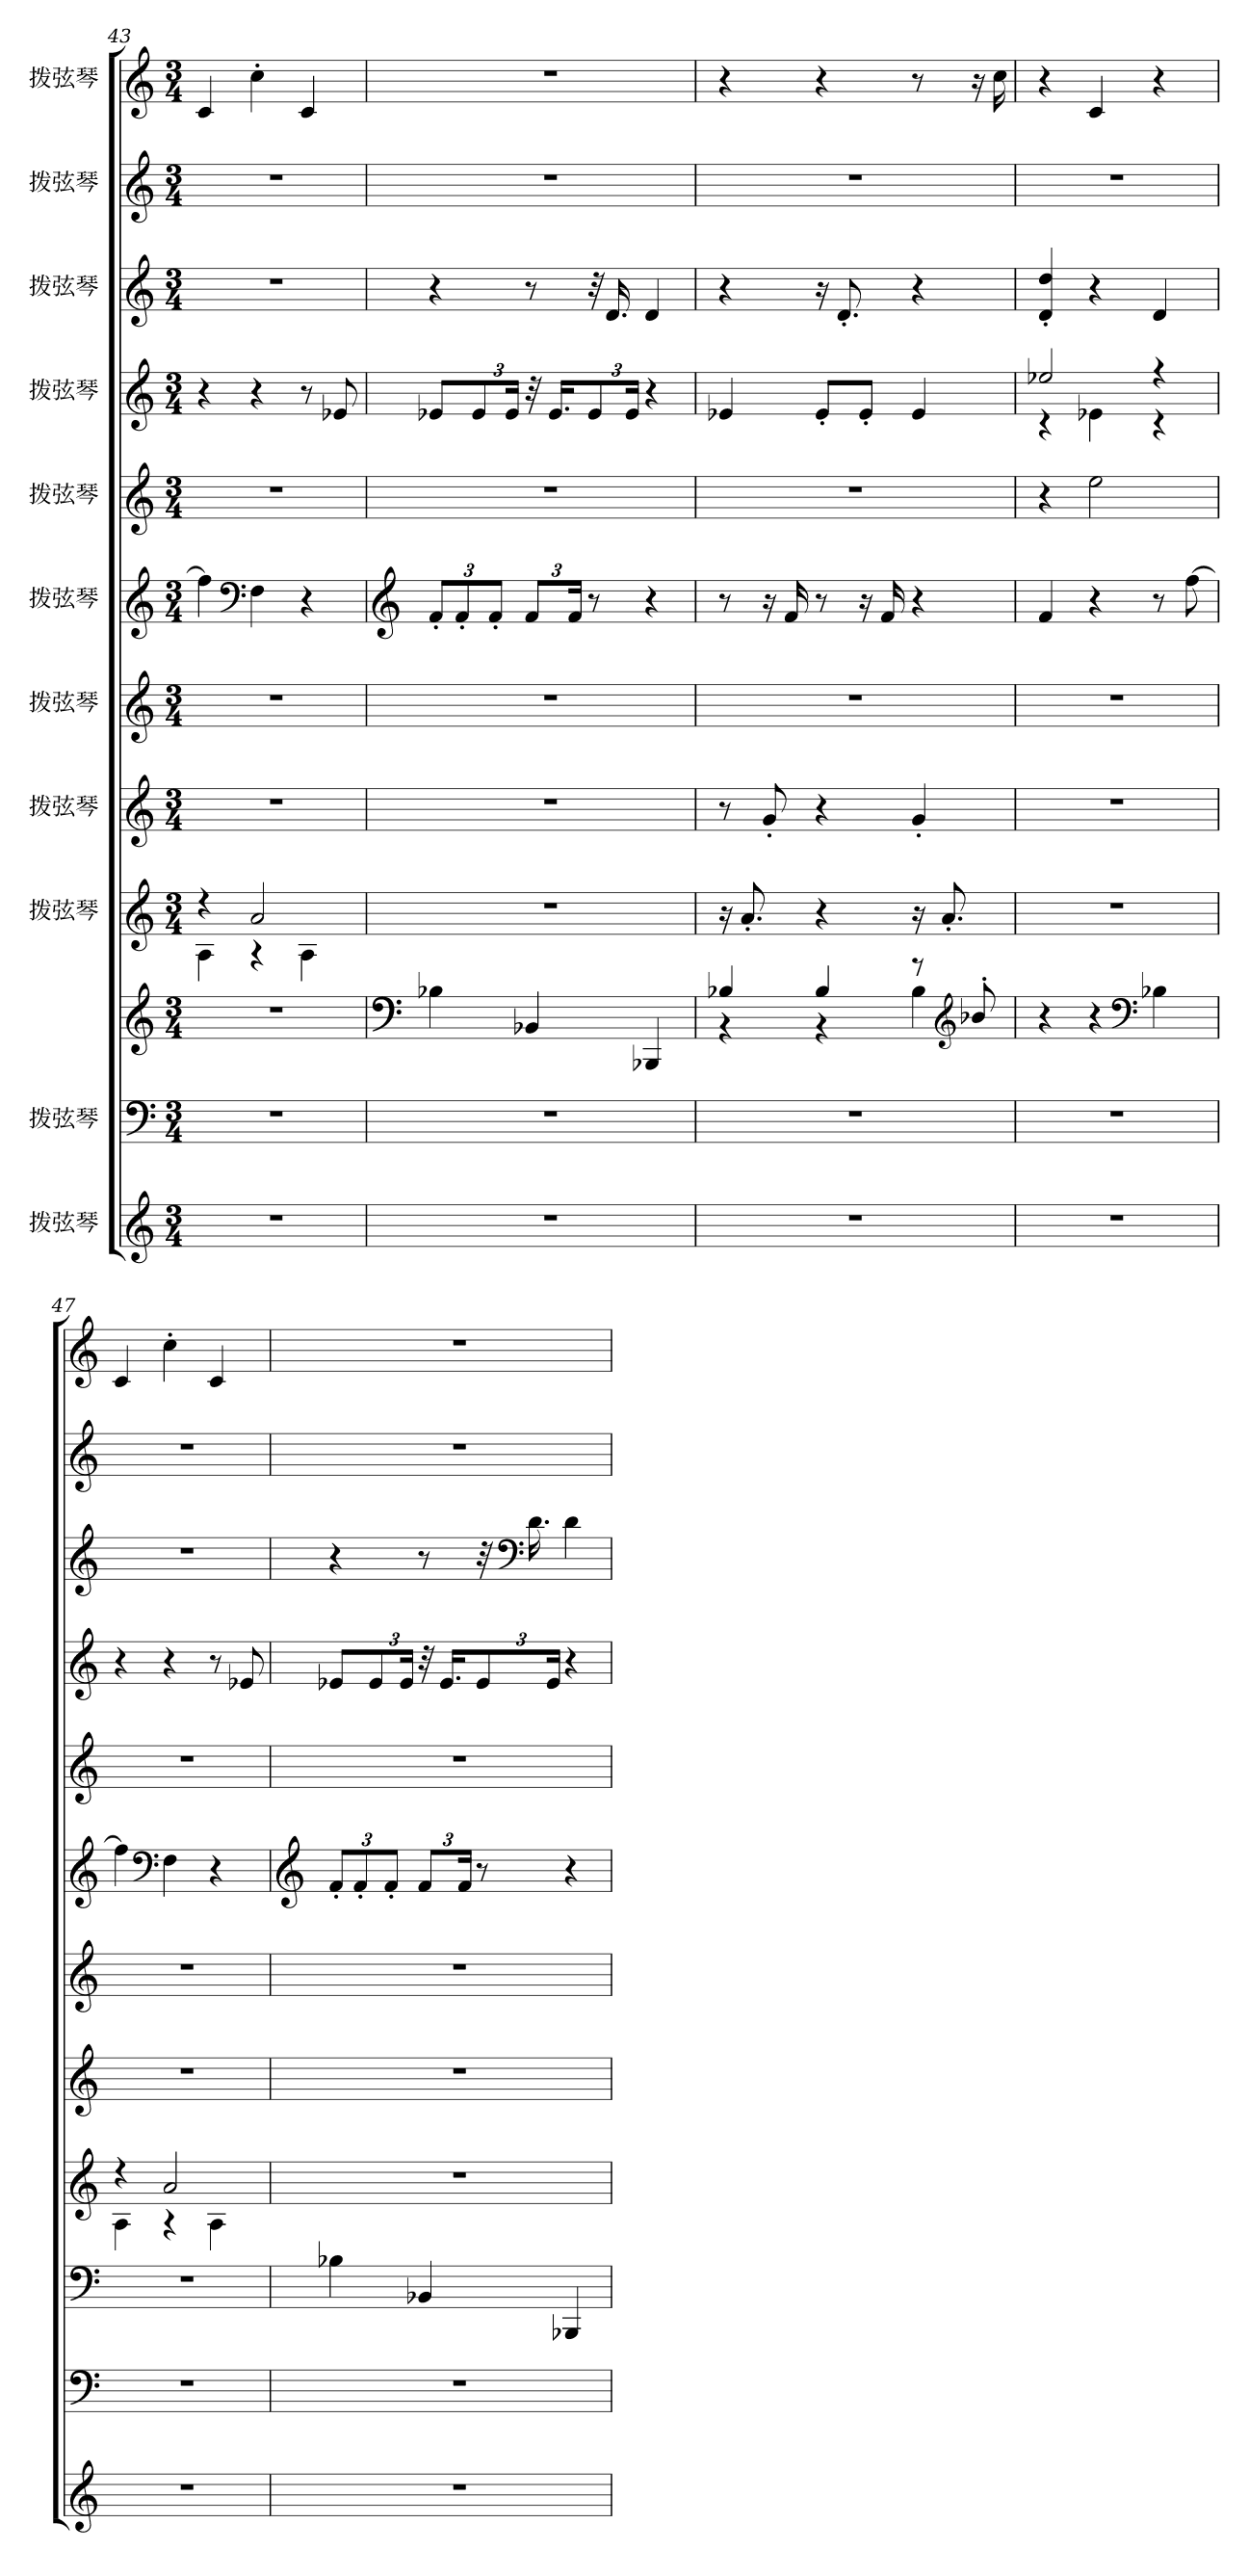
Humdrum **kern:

**kern	**kern	**kern	**kern	**kern	**kern	**kern	**kern	**kern	**kern	**kern	**kern
*part11	*part10	*part10	*part9	*part8	*part7	*part6	*part5	*part4	*part3	*part2	*part1
*staff12	*staff11	*staff10	*staff9	*staff8	*staff7	*staff6	*staff5	*staff4	*staff3	*staff2	*staff1
*I"拨弦琴	*I"拨弦琴	*	*I"拨弦琴	*I"拨弦琴	*I"拨弦琴	*I"拨弦琴	*I"拨弦琴	*I"拨弦琴	*I"拨弦琴	*I"拨弦琴	*I"拨弦琴
!!LO:PB:g=z
*clefG2	*clefF4	*clefG2	*clefG2	*clefG2	*clefG2	*clefG2	*clefG2	*clefG2	*clefG2	*clefG2	*clefG2
*k[]	*k[]	*k[]	*k[]	*k[]	*k[]	*k[]	*k[]	*k[]	*k[]	*k[]	*k[]
*M3/4	*M3/4	*M3/4	*M3/4	*M3/4	*M3/4	*M3/4	*M3/4	*M3/4	*M3/4	*M3/4	*M3/4
=43	=43	=43	=43	=43	=43	=43	=43	=43	=43	=43	=43
*	*	*	*^	*	*	*	*	*	*	*	*
2.r	2.r	2.r	4r	4A\	2.r	2.r	4ff\]	2.r	4r	2.r	2.r	4c/
*	*	*	*	*	*	*	*clefF4	*	*	*	*	*
.	.	.	2a/	4r	.	.	4F\	.	4r	.	.	4cc'\
.	.	.	.	4A\	.	.	4r	.	8r	.	.	4c/
.	.	.	.	.	.	.	.	.	8e-X/	.	.	.
*	*	*	*v	*v	*	*	*	*	*	*	*	*
=44	=44	=44	=44	=44	=44	=44	=44	=44	=44	=44	=44
*	*	*clefF4	*	*	*	*clefG2	*	*	*	*	*
*	*	*	*	*	*	*Xbrackettup	*	*	*	*	*
2.r	2.r	4B-X\	2.r	2.r	2.r	12f'/L	2.r	8e-X/L	4r	2.r	2.r
.	.	.	.	.	.	12f'/	.	.	.	.	.
*	*	*	*	*	*	*	*	*Xbrackettup	*	*	*
.	.	.	.	.	.	.	.	12e-/	.	.	.
.	.	.	.	.	.	12f'/J	.	.	.	.	.
.	.	.	.	.	.	.	.	24e-/Jk	.	.	.
.	.	4BB-X/	.	.	.	12f/L	.	32r	8r	.	.
.	.	.	.	.	.	.	.	16.e-/KL	.	.	.
.	.	.	.	.	.	24f/Jk	.	.	.	.	.
.	.	.	.	.	.	8r	.	12e-/	32r	.	.
.	.	.	.	.	.	.	.	.	16.d/	.	.
.	.	.	.	.	.	.	.	24e-/Jk	.	.	.
.	.	4BBB-X/	.	.	.	4r	.	4r	4d/	.	.
=45	=45	=45	=45	=45	=45	=45	=45	=45	=45	=45	=45
*	*	*^	*	*	*	*	*	*	*	*	*
2.r	2.r	4B-X/	4r	16r	8r	2.r	8r	2.r	4e-X/	4r	2.r	4r
.	.	.	.	8.a'/	.	.	.	.	.	.	.	.
.	.	.	.	.	8g'/	.	16r	.	.	.	.	.
.	.	.	.	.	.	.	16f/	.	.	.	.	.
.	.	4B-/	4r	4r	4r	.	8r	.	8e-'/L	16r	.	4r
.	.	.	.	.	.	.	.	.	.	8.d'/	.	.
.	.	.	.	.	.	.	16r	.	8e-'/J	.	.	.
.	.	.	.	.	.	.	16f/	.	.	.	.	.
.	.	8r	4B-\	16r	4g'/	.	4r	.	4e-/	4r	.	8r
.	.	.	.	8.a'/	.	.	.	.	.	.	.	.
*	*	*clefG2	*	*	*	*	*	*	*	*	*	*
.	.	8b-X'/	.	.	.	.	.	.	.	.	.	16r
.	.	.	.	.	.	.	.	.	.	.	.	16cc\
*	*	*v	*v	*	*	*	*	*	*	*	*	*
=46	=46	=46	=46	=46	=46	=46	=46	=46	=46	=46	=46
*	*	*	*	*	*	*	*	*^	*	*	*
2.r	2.r	4r	2.r	2.r	2.r	4f/	4r	2ee-X/	4r	4d/' 4dd/'	2.r	4r
.	.	4r	.	.	.	4r	2ee\	.	4e-X\	4r	.	4c/
*	*	*clefF4	*	*	*	*	*	*	*	*	*	*
.	.	4B-X\	.	.	.	8r	.	4r	4r	4d/	.	4r
.	.	.	.	.	.	[8ff\	.	.	.	.	.	.
*	*	*	*	*	*	*	*	*v	*v	*	*	*
!!LO:PB:g=z
=47	=47	=47	=47	=47	=47	=47	=47	=47	=47	=47	=47
*	*	*	*^	*	*	*	*	*	*	*	*
2.r	2.r	2.r	4r	4A\	2.r	2.r	4ff\]	2.r	4r	2.r	2.r	4c/
*	*	*	*	*	*	*	*clefF4	*	*	*	*	*
.	.	.	2a/	4r	.	.	4F\	.	4r	.	.	4cc'\
.	.	.	.	4A\	.	.	4r	.	8r	.	.	4c/
.	.	.	.	.	.	.	.	.	8e-X/	.	.	.
*	*	*	*v	*v	*	*	*	*	*	*	*	*
=48	=48	=48	=48	=48	=48	=48	=48	=48	=48	=48	=48
*	*	*	*	*	*	*clefG2	*	*	*	*	*
2.r	2.r	4B-X\	2.r	2.r	2.r	12f'/L	2.r	8e-X/L	4r	2.r	2.r
.	.	.	.	.	.	12f'/	.	.	.	.	.
.	.	.	.	.	.	.	.	12e-/	.	.	.
.	.	.	.	.	.	12f'/J	.	.	.	.	.
.	.	.	.	.	.	.	.	24e-/Jk	.	.	.
.	.	4BB-X/	.	.	.	12f/L	.	32r	8r	.	.
.	.	.	.	.	.	.	.	16.e-/KL	.	.	.
.	.	.	.	.	.	24f/Jk	.	.	.	.	.
.	.	.	.	.	.	8r	.	12e-/	32r	.	.
*	*	*	*	*	*	*	*	*	*clefF4	*	*
.	.	.	.	.	.	.	.	.	16.d\	.	.
.	.	.	.	.	.	.	.	24e-/Jk	.	.	.
.	.	4BBB-X/	.	.	.	4r	.	4r	4d\	.	.
=	=	=	=	=	=	=	=	=	=	=	=
*-	*-	*-	*-	*-	*-	*-	*-	*-	*-	*-	*-
